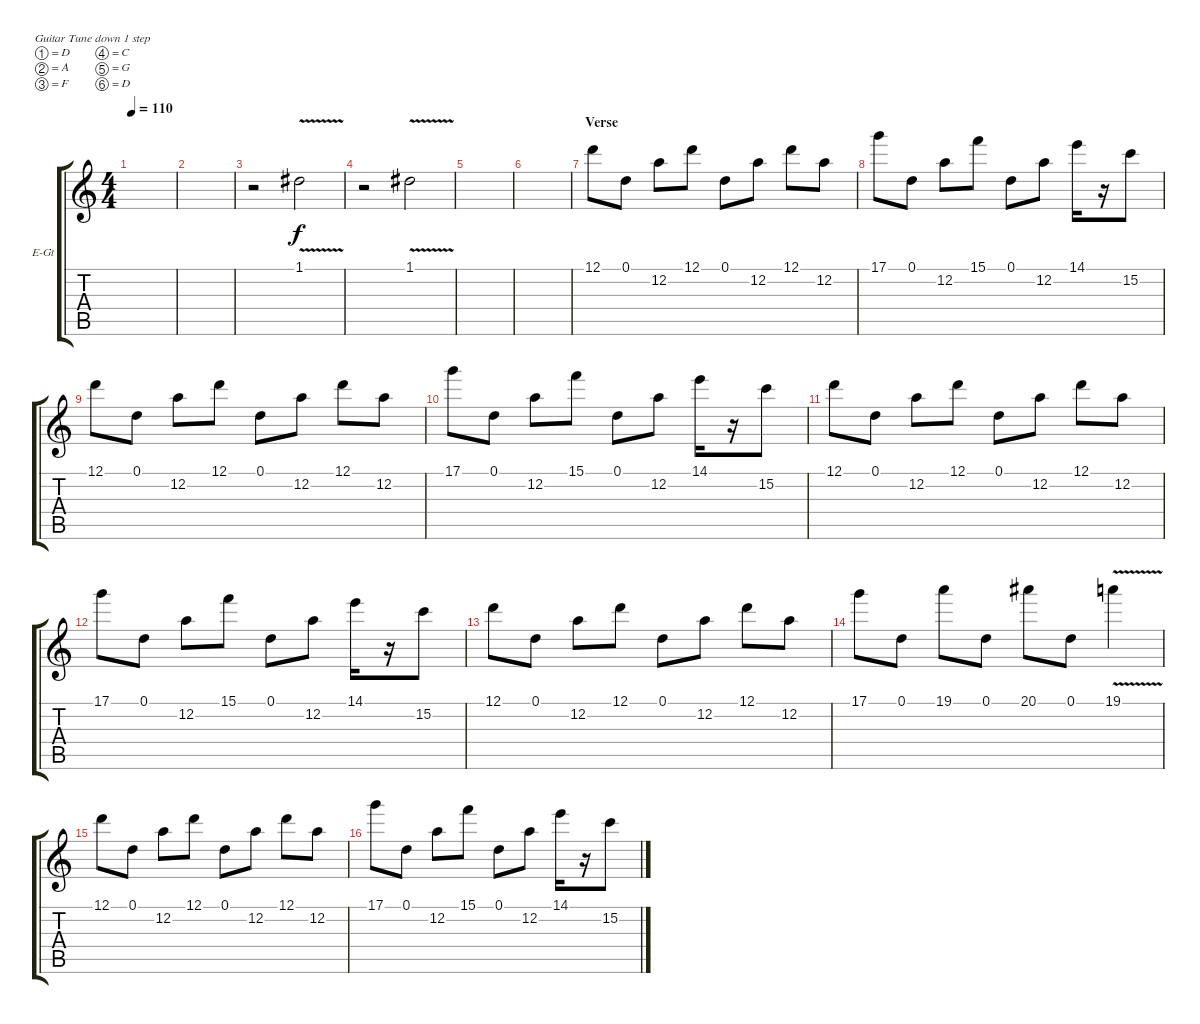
\bracketExtendMode groupsimilarinstruments
\firstSystemTrackNameOrientation horizontal
\otherSystemsTrackNameOrientation horizontal
\track ("Guitar - Lead" "E-Gt") {instrument overdrivenguitar}
\staff {score tabs}
\tuning (D4 A3 F3 C3 G2 D2)
\ts (4 4)
\tempo 110
\clef g2
\ks c
|
|
r.2 1.1{v}.2 |
r.2 1.1{v}.2 |
|
|
\section ("" "Verse")
12.1.8 0.1.8 12.2.8 12.1.8 0.1.8 12.2.8 12.1.8 12.2.8 |
17.1.8 0.1.8 12.2.8 15.1.8 0.1.8 12.2.8 14.1.16 r.16 15.2.8 |
12.1.8 0.1.8 12.2.8 12.1.8 0.1.8 12.2.8 12.1.8 12.2.8 |
17.1.8 0.1.8 12.2.8 15.1.8 0.1.8 12.2.8 14.1.16 r.16 15.2.8 |
12.1.8 0.1.8 12.2.8 12.1.8 0.1.8 12.2.8 12.1.8 12.2.8 |
17.1.8 0.1.8 12.2.8 15.1.8 0.1.8 12.2.8 14.1.16 r.16 15.2.8 |
12.1.8 0.1.8 12.2.8 12.1.8 0.1.8 12.2.8 12.1.8 12.2.8 |
17.1.8 0.1.8 19.1.8 0.1.8 20.1.8 0.1.8 19.1{v}.4 |
12.1.8 0.1.8 12.2.8 12.1.8 0.1.8 12.2.8 12.1.8 12.2.8 |
17.1.8 0.1.8 12.2.8 15.1.8 0.1.8 12.2.8 14.1.16 r.16 15.2.8
